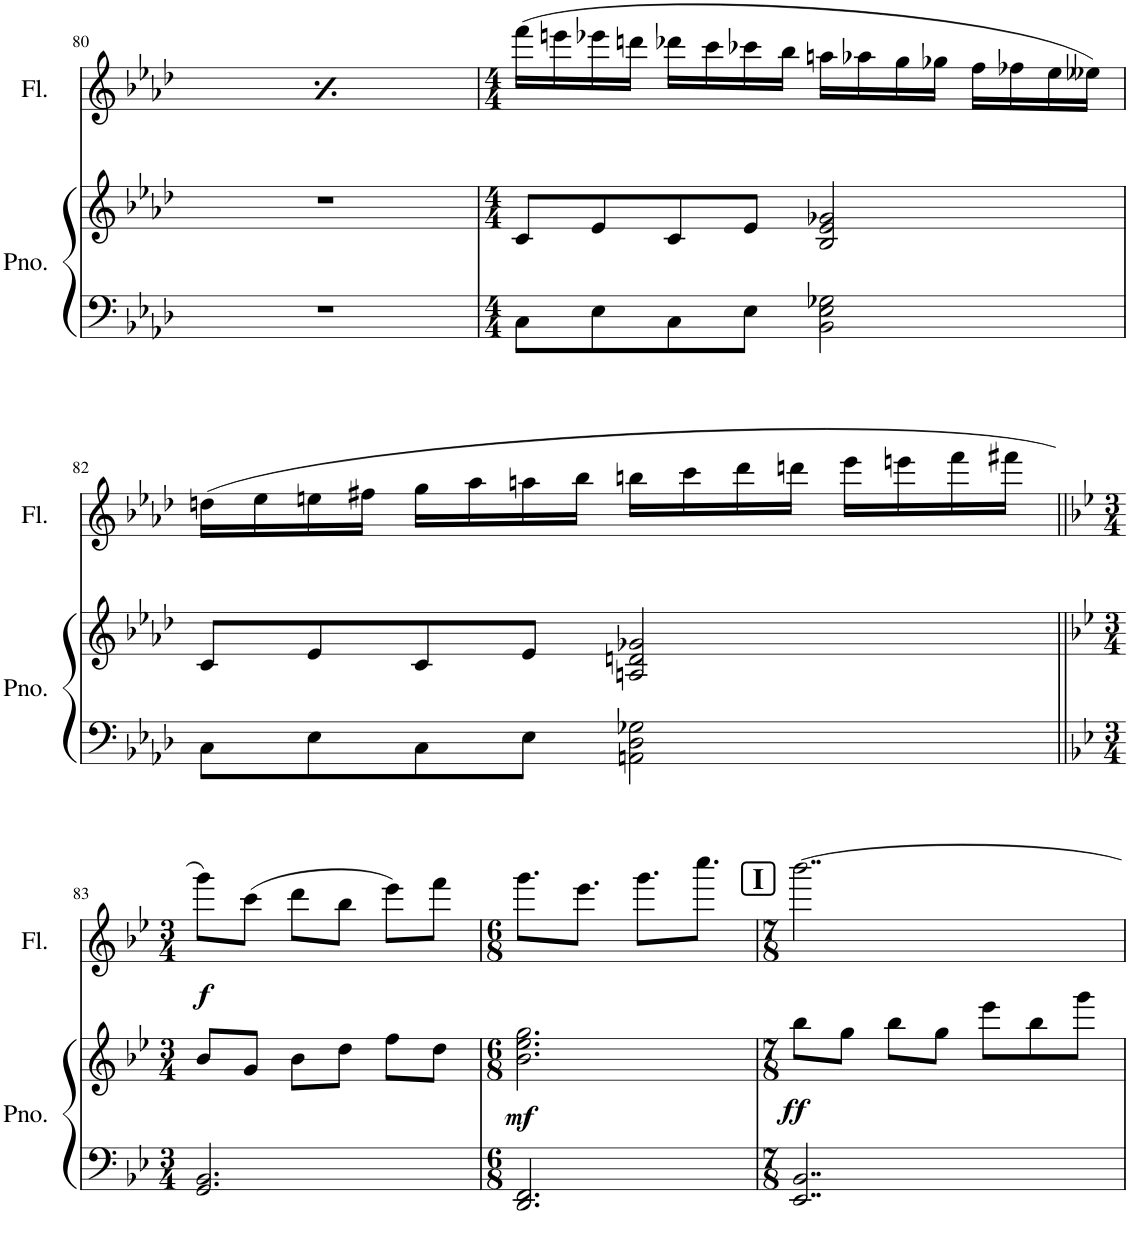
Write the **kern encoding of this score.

**kern	**kern	**dynam	**kern	**dynam
*part2	*part2	*part2	*part1	*part1
*staff3	*staff2	*staff2/3	*staff1	*staff1
*I"Piano	*	*	*I"Flute	*
*I'Pno.	*	*	*I'Fl.	*
!!LO:PB:g=z
*clefF4	*clefG2	*	*clefG2	*
*k[b-e-a-d-]	*k[b-e-a-d-]	*	*k[b-e-a-d-]	*
*M15/8	*M15/8	*	*M15/8	*
=80	=80	=80	=80	=80
1...r	1...r	.	8fff'\L	.
.	.	.	(8cc\	.
.	.	.	8ff\J	.
.	.	.	8aa-'\L)	.
.	.	.	(8ff\	.
.	.	.	8cc\J)	.
.	.	.	8ff'\L	.
.	.	.	8cc'\	.
.	.	.	8ff'\J	.
.	.	.	8aa-'\L	.
.	.	.	(8ccc'\	.
.	.	.	8aa-\J)	.
.	.	.	8fff'\L	.
.	.	.	8aaa-'\	.
.	.	.	8ggg-X'\J	.
=81	=81	=81	=81	=81
*M4/4	*M4/4	*	*M4/4	*
8C\L	8c/L	.	(16fff\LL	.
.	.	.	16eeen\	.
8E-\	8e-/	.	16eee-X\	.
.	.	.	16dddn\JJ	.
8C\	8c/	.	16ddd-X\LL	.
.	.	.	16ccc\	.
8E-\J	8e-/J	.	16ccc-X\	.
.	.	.	16bb-\JJ	.
2BB-\ 2E-\ 2G-X\	2B-/ 2e-/ 2g-X/	.	16aan\LL	.
.	.	.	16aa-X\	.
.	.	.	16gg\	.
.	.	.	16gg-X\JJ	.
.	.	.	16ff\LL	.
.	.	.	16ff-X\	.
.	.	.	16ee-\	.
.	.	.	16ee--X\JJ)	.
!!LO:LB:g=z
=82	=82	=82	=82	=82
8C\L	8c/L	.	(16ddn\LL	.
.	.	.	16ee-\	.
8E-\	8e-/	.	16een\	.
.	.	.	16ff#X\JJ	.
8C\	8c/	.	16gg\LL	.
.	.	.	16aa-\	.
8E-\J	8e-/J	.	16aan\	.
.	.	.	16bb-\JJ	.
2AAn\ 2D-\ 2G-X\	2An/ 2dn/ 2g-X/	.	16bbn\LL	.
.	.	.	16ccc\	.
.	.	.	16ddd-\	.
.	.	.	16dddn\JJ	.
.	.	.	16eee-\LL	.
.	.	.	16eeen\	.
.	.	.	16fff\	.
.	.	.	16fff#X\JJ	.
!!LO:LB:g=z
=83||	=83||	=83||	=83||	=83||
*k[b-e-]	*k[b-e-]	*	*k[b-e-]	*
*M3/4	*M3/4	*	*M3/4	*
!	!	!	!	!LO:DY:b
2.GG/ 2.BB-/	8b-/L	.	8ggg\L)	f
.	8g/J	.	(8ccc\J	.
.	8b-\L	.	8ddd\L	.
.	8dd\J	.	8bb-\J	.
.	8ff\L	.	8eee-\L)	.
.	8dd\J	.	8fff\J	.
=84	=84	=84	=84	=84
*M6/8	*M6/8	*	*M6/8	*
!	!	!LO:DY:b	!	!
2.DD/ 2.FF/	2.b-\ 2.ee-\ 2.gg\	mf	8.ggg\L	.
.	.	.	8.eee-\J	.
.	.	.	8.ggg\L	.
.	.	.	8.cccc\J	.
!!LO:REH:place=s1:a:B:cj:fs=14:t=I
=85	=85	=85	=85	=85
*M7/8	*M7/8	*	*M7/8	*
!	!	!LO:DY:b	!	!
2..EE-/ 2..BB-/	8bb-\L	ff	[2..bbb-\	.
.	8gg\J	.	.	.
.	8bb-\L	.	.	.
.	8gg\J	.	.	.
.	8eee-\L	.	.	.
.	8bb-\	.	.	.
.	8ggg\J	.	.	.
=	=	=	=	=
*-	*-	*-	*-	*-
